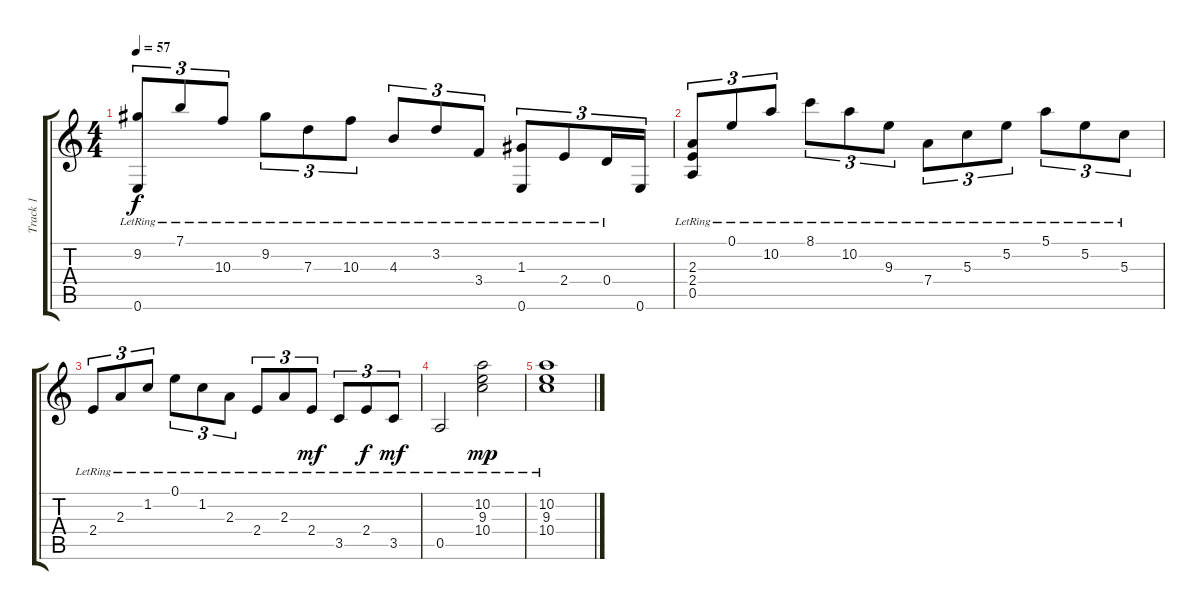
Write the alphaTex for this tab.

\track ("Track 1" "Track 1") {instrument acousticguitarnylon}
\staff {score tabs}
\tuning (E4 B3 G3 D3 A2 E2) {hide}
\ts (4 4)
\tempo 57
\clef g2
\ks c
(9.2{lr} 0.6{lr}).8{tu (3 2) dy f} 7.1{lr}.8{tu (3 2)} 10.3{lr}.8{tu (3 2)} 9.2{lr}.8{tu (3 2)} 7.3{lr}.8{tu (3 2)} 10.3{lr}.8{tu (3 2)} 4.3{lr}.8{tu (3 2)} 3.2{lr}.8{tu (3 2)} 3.4{lr}.8{tu (3 2)} (1.3{lr} 0.6{lr}).8{tu (3 2)} 2.4{lr}.8{tu (3 2)} 0.4{lr}.16{tu (3 2)} 0.6.16{tu (3 2)} |
(2.3{lr} 2.4{lr} 0.5{lr}).8{tu (3 2)} 0.1{lr}.8{tu (3 2)} 10.2{lr}.8{tu (3 2)} 8.1{lr}.8{tu (3 2)} 10.2{lr}.8{tu (3 2)} 9.3{lr}.8{tu (3 2)} 7.4{lr}.8{tu (3 2)} 5.3{lr}.8{tu (3 2)} 5.2{lr}.8{tu (3 2)} 5.1{lr}.8{tu (3 2)} 5.2{lr}.8{tu (3 2)} 5.3{lr}.8{tu (3 2)} |
2.4{lr}.8{tu (3 2)} 2.3{lr}.8{tu (3 2)} 1.2{lr}.8{tu (3 2)} 0.1{lr}.8{tu (3 2)} 1.2{lr}.8{tu (3 2)} 2.3{lr}.8{tu (3 2)} 2.4{lr}.8{tu (3 2)} 2.3{lr}.8{tu (3 2)} 2.4{lr}.8{tu (3 2) dy mf} 3.5{lr}.8{tu (3 2)} 2.4{lr}.8{tu (3 2) dy f} 3.5{lr}.8{tu (3 2) dy mf} |
0.5{lr}.2 (10.2{lr} 9.3{lr} 10.4{lr}).2{dy mp} |
(10.2{lr} 9.3{lr} 10.4{lr}).1
